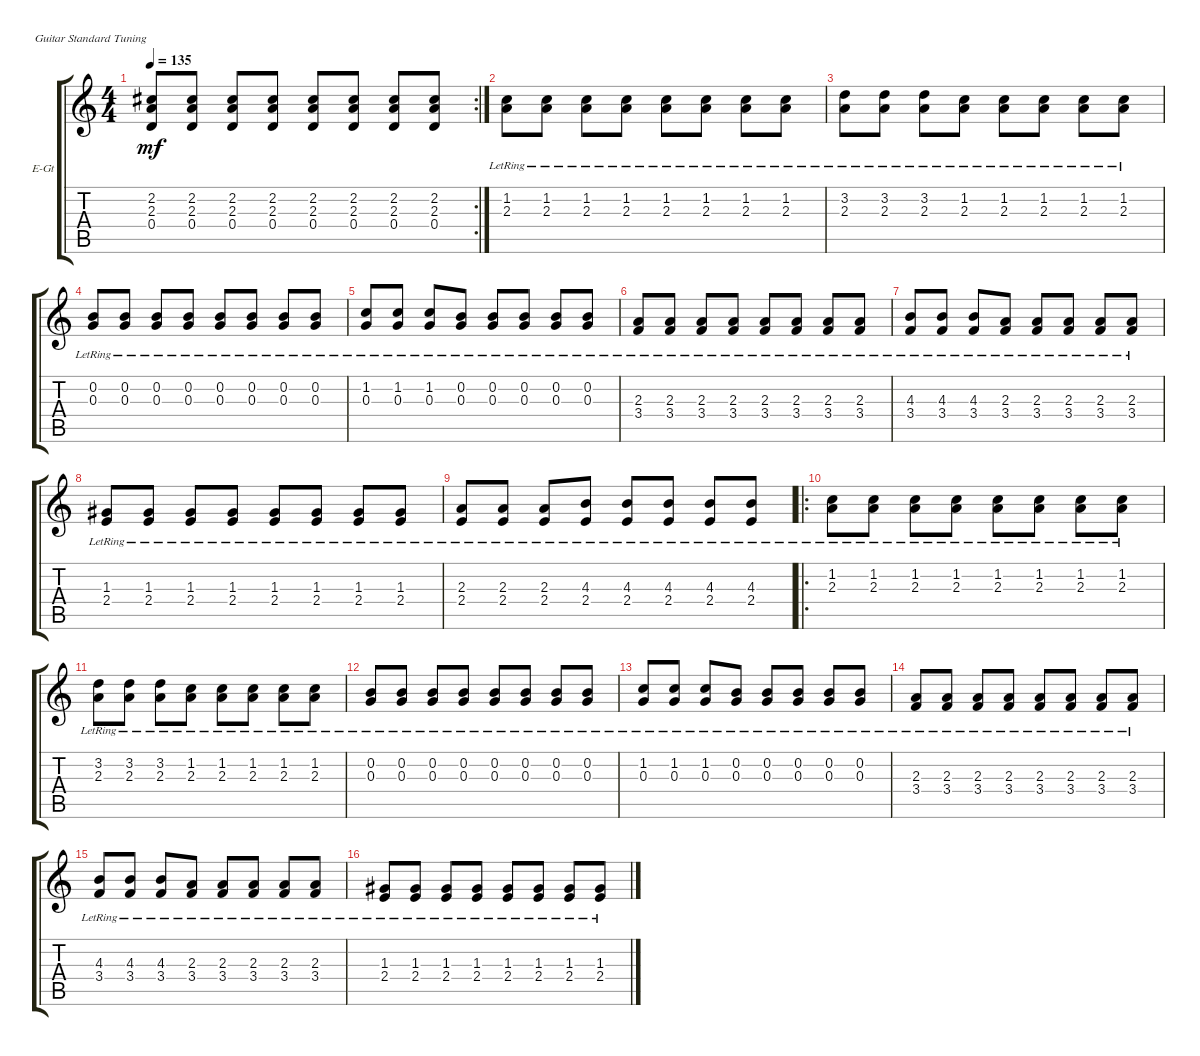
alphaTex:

\defaultSystemsLayout 4
\bracketExtendMode groupsimilarinstruments
\firstSystemTrackNameOrientation horizontal
\otherSystemsTrackNameOrientation horizontal
\track ("Guitar 1" "E-Gt") {instrument distortionguitar}
\staff {score tabs}
\tuning (E4 B3 G3 D3 A2 E2)
\rc 2
\ts (4 4)
\tempo 135
\clef g2
\ks c
(0.4 2.3 2.2).8{dy mf} (0.4 2.3 2.2).8 (0.4 2.3 2.2).8 (0.4 2.3 2.2).8 (0.4 2.3 2.2).8 (0.4 2.3 2.2).8 (0.4 2.3 2.2).8 (0.4 2.3 2.2).8 |
(1.2{lr} 2.3{lr}).8 (1.2{lr} 2.3{lr}).8 (1.2{lr} 2.3{lr}).8 (1.2{lr} 2.3{lr}).8 (1.2{lr} 2.3{lr}).8 (1.2{lr} 2.3{lr}).8 (1.2{lr} 2.3{lr}).8 (1.2{lr} 2.3{lr}).8 |
(2.3{lr} 3.2{lr}).8 (2.3{lr} 3.2{lr}).8 (2.3{lr} 3.2{lr}).8 (2.3{lr} 1.2{lr}).8 (2.3{lr} 1.2{lr}).8 (2.3{lr} 1.2{lr}).8 (2.3{lr} 1.2{lr}).8 (2.3{lr} 1.2{lr}).8 |
(0.2{lr} 0.3{lr}).8 (0.2{lr} 0.3{lr}).8 (0.2{lr} 0.3{lr}).8 (0.2{lr} 0.3{lr}).8 (0.2{lr} 0.3{lr}).8 (0.2{lr} 0.3{lr}).8 (0.2{lr} 0.3{lr}).8 (0.2{lr} 0.3{lr}).8 |
(1.2{lr} 0.3{lr}).8 (1.2{lr} 0.3{lr}).8 (1.2{lr} 0.3{lr}).8 (0.2{lr} 0.3{lr}).8 (0.2{lr} 0.3{lr}).8 (0.2{lr} 0.3{lr}).8 (0.2{lr} 0.3{lr}).8 (0.2{lr} 0.3{lr}).8 |
(3.4{lr} 2.3{lr}).8 (3.4{lr} 2.3{lr}).8 (3.4{lr} 2.3{lr}).8 (3.4{lr} 2.3{lr}).8 (3.4{lr} 2.3{lr}).8 (3.4{lr} 2.3{lr}).8 (3.4{lr} 2.3{lr}).8 (3.4{lr} 2.3{lr}).8 |
(3.4{lr} 4.3{lr}).8 (3.4{lr} 4.3{lr}).8 (3.4{lr} 4.3{lr}).8 (3.4{lr} 2.3{lr}).8 (3.4{lr} 2.3{lr}).8 (3.4{lr} 2.3{lr}).8 (3.4{lr} 2.3{lr}).8 (3.4{lr} 2.3{lr}).8 |
(2.4{lr} 1.3{lr}).8 (2.4{lr} 1.3{lr}).8 (2.4{lr} 1.3{lr}).8 (2.4{lr} 1.3{lr}).8 (2.4{lr} 1.3{lr}).8 (2.4{lr} 1.3{lr}).8 (2.4{lr} 1.3{lr}).8 (2.4{lr} 1.3{lr}).8 |
(2.4{lr} 2.3{lr}).8 (2.4{lr} 2.3{lr}).8 (2.4{lr} 2.3{lr}).8 (2.4{lr} 4.3{lr}).8 (2.4{lr} 4.3{lr}).8 (2.4{lr} 4.3{lr}).8 (2.4{lr} 4.3{lr}).8 (2.4{lr} 4.3{lr}).8 |
\ro
(1.2{lr} 2.3{lr}).8 (1.2{lr} 2.3{lr}).8 (1.2{lr} 2.3{lr}).8 (1.2{lr} 2.3{lr}).8 (1.2{lr} 2.3{lr}).8 (1.2{lr} 2.3{lr}).8 (1.2{lr} 2.3{lr}).8 (1.2{lr} 2.3{lr}).8 |
(2.3{lr} 3.2{lr}).8 (2.3{lr} 3.2{lr}).8 (2.3{lr} 3.2{lr}).8 (2.3{lr} 1.2{lr}).8 (2.3{lr} 1.2{lr}).8 (2.3{lr} 1.2{lr}).8 (2.3{lr} 1.2{lr}).8 (2.3{lr} 1.2{lr}).8 |
(0.2{lr} 0.3{lr}).8 (0.2{lr} 0.3{lr}).8 (0.2{lr} 0.3{lr}).8 (0.2{lr} 0.3{lr}).8 (0.2{lr} 0.3{lr}).8 (0.2{lr} 0.3{lr}).8 (0.2{lr} 0.3{lr}).8 (0.2{lr} 0.3{lr}).8 |
(1.2{lr} 0.3{lr}).8 (1.2{lr} 0.3{lr}).8 (1.2{lr} 0.3{lr}).8 (0.2{lr} 0.3{lr}).8 (0.2{lr} 0.3{lr}).8 (0.2{lr} 0.3{lr}).8 (0.2{lr} 0.3{lr}).8 (0.2{lr} 0.3{lr}).8 |
(3.4{lr} 2.3{lr}).8 (3.4{lr} 2.3{lr}).8 (3.4{lr} 2.3{lr}).8 (3.4{lr} 2.3{lr}).8 (3.4{lr} 2.3{lr}).8 (3.4{lr} 2.3{lr}).8 (3.4{lr} 2.3{lr}).8 (3.4{lr} 2.3{lr}).8 |
(3.4{lr} 4.3{lr}).8 (3.4{lr} 4.3{lr}).8 (3.4{lr} 4.3{lr}).8 (3.4{lr} 2.3{lr}).8 (3.4{lr} 2.3{lr}).8 (3.4{lr} 2.3{lr}).8 (3.4{lr} 2.3{lr}).8 (3.4{lr} 2.3{lr}).8 |
(2.4{lr} 1.3{lr}).8 (2.4{lr} 1.3{lr}).8 (2.4{lr} 1.3{lr}).8 (2.4{lr} 1.3{lr}).8 (2.4{lr} 1.3{lr}).8 (2.4{lr} 1.3{lr}).8 (2.4{lr} 1.3{lr}).8 (2.4{lr} 1.3{lr}).8
